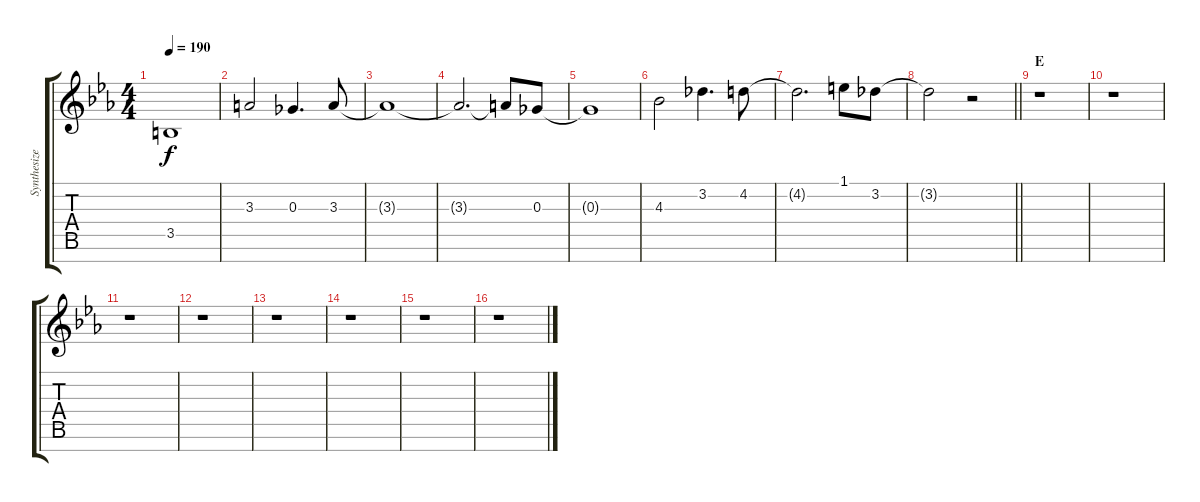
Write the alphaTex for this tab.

\track ("Synthesizer II" "Synthesize") {instrument churchorgan}
\staff {score tabs}
\tuning (Eb5 Bb4 Gb4 Db4 Ab3 Eb3 Bb2) {hide}
\ts (4 4)
\tempo 190
\clef g2
\ks eb
3.5{t}.1{dy f} |
3.3.2 0.3.4{d} 3.3.8 |
3.3{t}.1 |
3.3{t}.2{d} 3.3{t}.8 0.3.8 |
0.3{t}.1 |
4.3.2 3.2.4{d} 4.2.8 |
4.2{t}.2{d} 1.1.8 3.2.8 |
\barLineRight lightlight
3.2{t}.2 r.2 |
\section ("" "E")
r.1 |
r.1 |
r.1 |
r.1 |
r.1 |
r.1 |
r.1 |
r.1
